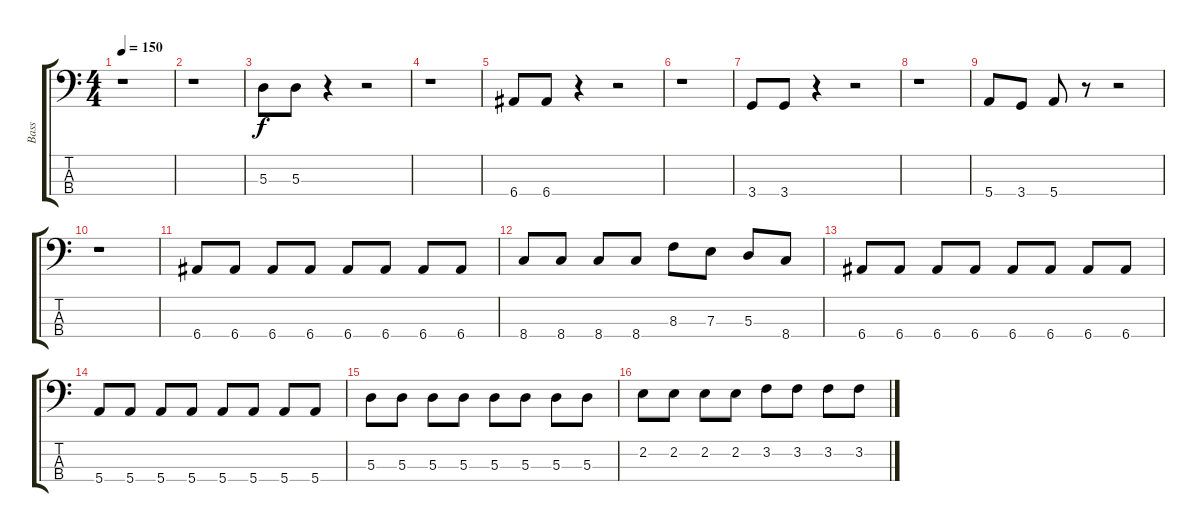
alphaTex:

\track ("Bass" "Bass") {instrument slapbass1}
\staff {score tabs}
\tuning (G2 D2 A1 E1) {hide}
\ts (4 4)
\tempo 150
\clef f4
\ks c
r.1{dy f} |
r.1 |
5.3.8 5.3.8 r.4 r.2 |
r.1 |
6.4.8 6.4.8 r.4 r.2 |
r.1 |
3.4.8 3.4.8 r.4 r.2 |
r.1 |
5.4.8 3.4.8 5.4.8 r.8 r.2 |
r.1 |
6.4.8 6.4.8 6.4.8 6.4.8 6.4.8 6.4.8 6.4.8 6.4.8 |
8.4.8 8.4.8 8.4.8 8.4.8 8.3.8 7.3.8 5.3.8 8.4.8 |
6.4.8 6.4.8 6.4.8 6.4.8 6.4.8 6.4.8 6.4.8 6.4.8 |
5.4.8 5.4.8 5.4.8 5.4.8 5.4.8 5.4.8 5.4.8 5.4.8 |
5.3.8 5.3.8 5.3.8 5.3.8 5.3.8 5.3.8 5.3.8 5.3.8 |
2.2.8 2.2.8 2.2.8 2.2.8 3.2.8 3.2.8 3.2.8 3.2.8
